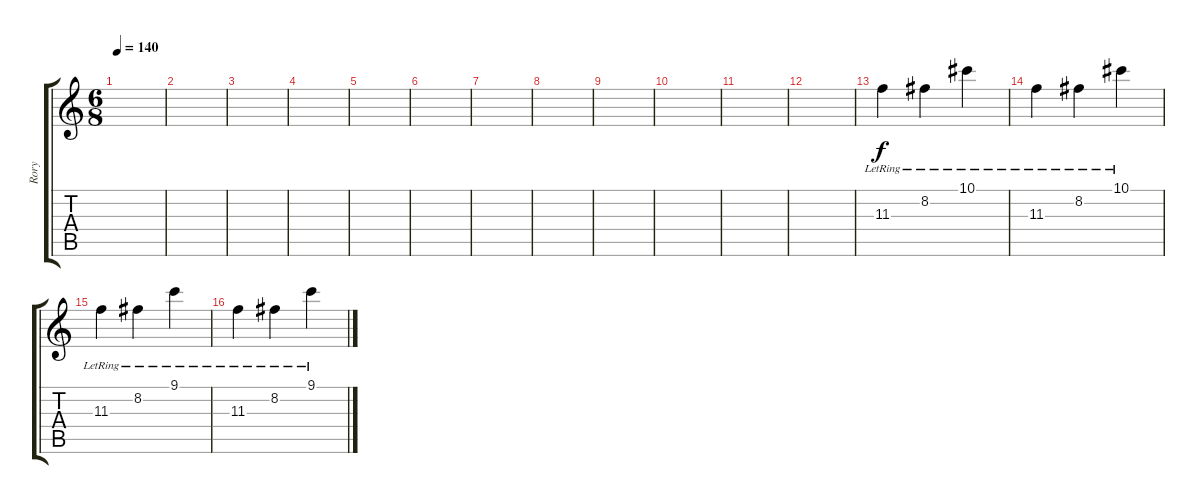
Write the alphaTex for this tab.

\track ("Rory" "Rory") {instrument electricguitarclean}
\staff {score tabs}
\tuning (Eb4 Bb3 Gb3 Db3 Ab2 Db2) {hide}
\ts (6 8)
\tempo 140
\clef g2
\ks c
|
|
|
|
|
|
|
|
|
|
|
|
11.3{lr}.4 8.2{lr}.4 10.1{lr}.4 |
11.3{lr}.4 8.2{lr}.4 10.1{lr}.4 |
11.3{lr}.4 8.2{lr}.4 9.1{lr}.4 |
11.3{lr}.4 8.2{lr}.4 9.1{lr}.4
